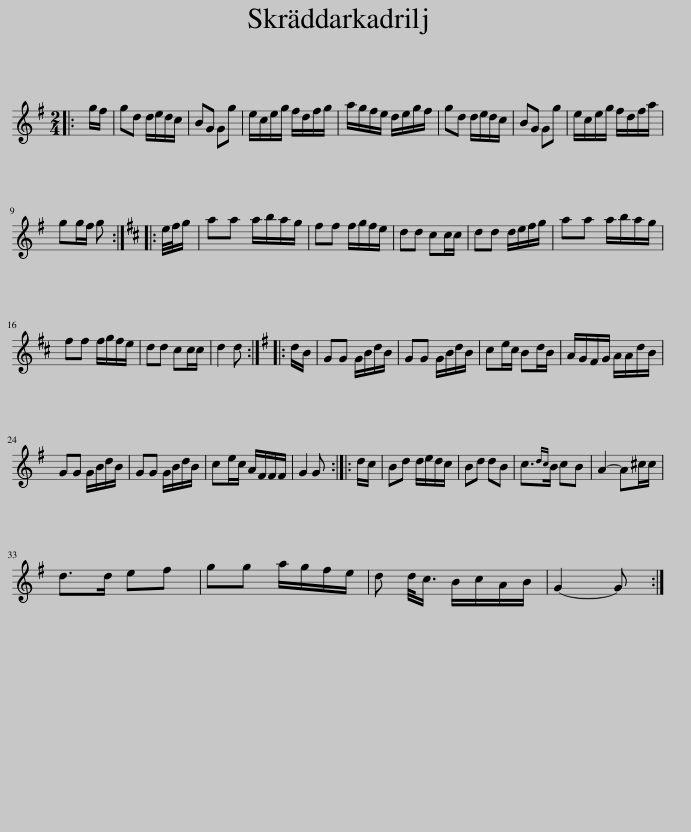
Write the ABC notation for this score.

X:1
L:1/8
M:2/4
I:linebreak $
K:G
V:1 treble
V:1
|: g/f/ | gd d/e/d/c/ | BG Gg | e/c/e/g/ f/d/f/g/ | a/g/f/e/ d/e/g/f/ | %5
 gd d/e/d/c/ | BG Gg | e/c/e/g/ f/d/f/a/ |$ gg/f/ g ::[K:D] e/4f/4g/ | %10
 aa a/b/a/g/ | ff f/g/f/e/ | dd cc/c/ | dd d/e/f/g/ | aa a/b/a/g/ |$ %15
 ff f/g/f/e/ | dd cc/c/ | d2 d ::[K:G] d/B/ | GG G/B/d/B/ | %20
 GG G/B/d/B/ | ce/c/ Bd/B/ | A/G/F/G/ A/A/d/B/ |$ GG G/B/d/B/ | GG G/B/d/B/ | %25
 ce/c/ A/F/F/F/ | G2 G :: d/c/ | Bd d/e/d/c/ | Bd dB | %30
 c3/2{dc}B/ cB | A2- A^c/c/ |$ d>d ef | gg a/g/f/e/ | d d/<c/ B/c/A/B/ | %35
 G2- G :| %36
